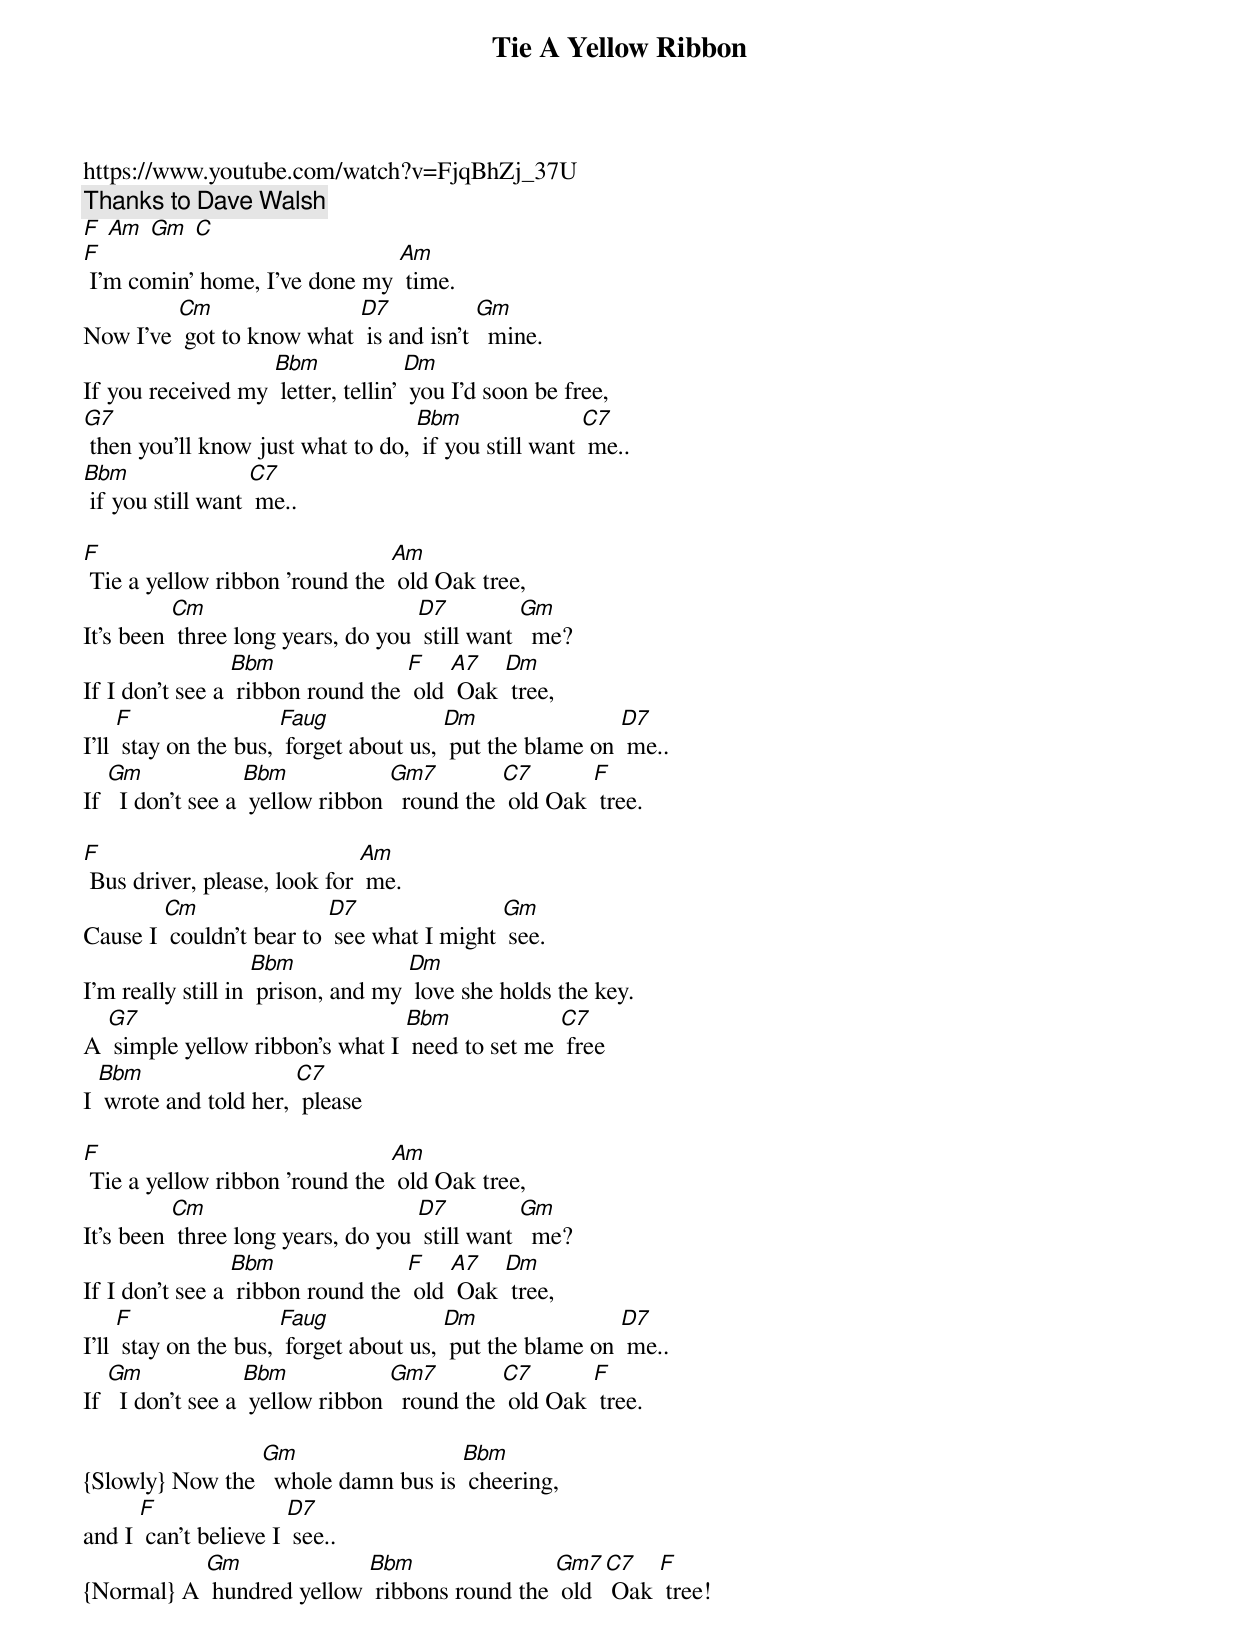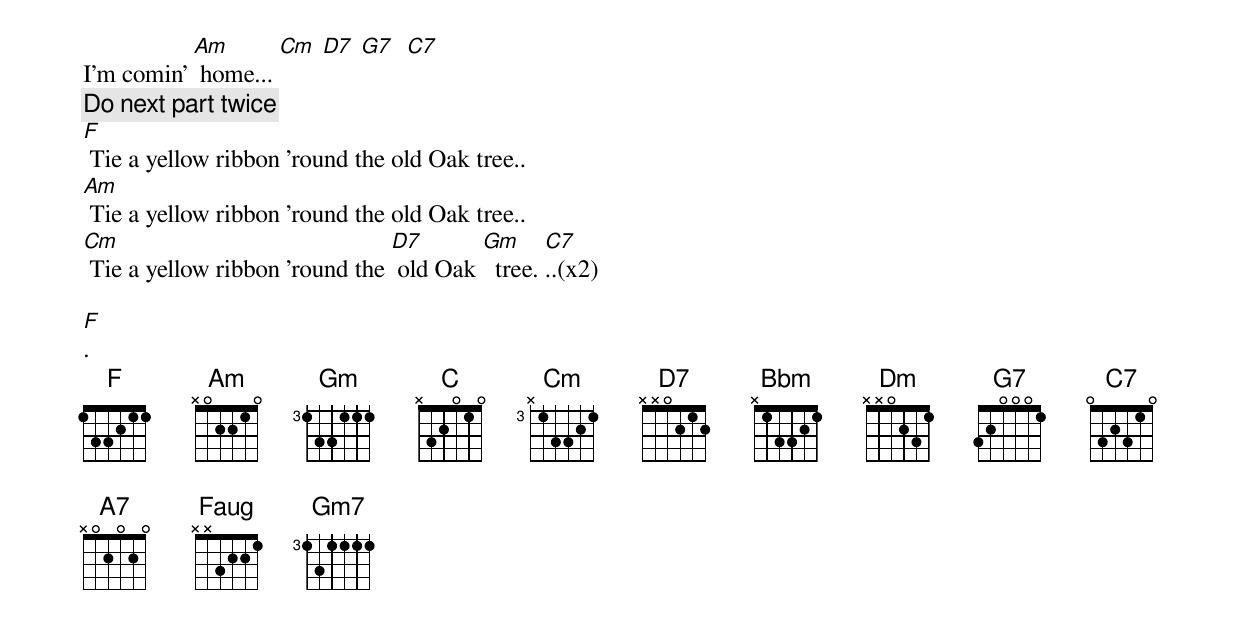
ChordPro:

{t:Tie A Yellow Ribbon }
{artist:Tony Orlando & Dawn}
https://www.youtube.com/watch?v=FjqBhZj_37U
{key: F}
{c: Thanks to Dave Walsh}
[F] [Am] [Gm] [C]
[F] I'm comin' home, I've done my [Am] time.
Now I've [Cm] got to know what [D7] is and isn't [Gm]  mine.
If you received my [Bbm] letter, tellin' [Dm] you I'd soon be free,
[G7] then you'll know just what to do, [Bbm] if you still want [C7] me..
[Bbm] if you still want [C7] me..

[F] Tie a yellow ribbon 'round the [Am] old Oak tree,
It's been [Cm] three long years, do you [D7] still want [Gm]  me?
If I don't see a [Bbm] ribbon round the [F] old [A7] Oak [Dm] tree,
I'll [F] stay on the bus, [Faug] forget about us, [Dm] put the blame on [D7] me..
If [Gm]  I don't see a [Bbm] yellow ribbon [Gm7]  round the [C7] old Oak [F] tree.

[F] Bus driver, please, look for [Am] me.
Cause I [Cm] couldn't bear to [D7] see what I might [Gm] see.
I'm really still in [Bbm] prison, and my [Dm] love she holds the key.
A [G7] simple yellow ribbon's what I [Bbm] need to set me [C7] free
I [Bbm] wrote and told her, [C7] please

[F] Tie a yellow ribbon 'round the [Am] old Oak tree,
It's been [Cm] three long years, do you [D7] still want [Gm]  me?
If I don't see a [Bbm] ribbon round the [F] old [A7] Oak [Dm] tree,
I'll [F] stay on the bus, [Faug] forget about us, [Dm] put the blame on [D7] me..
If [Gm]  I don't see a [Bbm] yellow ribbon [Gm7]  round the [C7] old Oak [F] tree.

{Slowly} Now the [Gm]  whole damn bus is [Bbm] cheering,
and I [F] can't believe I [D7] see..
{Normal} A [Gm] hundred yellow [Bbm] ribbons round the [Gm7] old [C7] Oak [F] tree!
I'm comin' [Am] home... [Cm] [D7] [G7]  [C7]
{c: Do next part twice}
[F] Tie a yellow ribbon 'round the old Oak tree..
[Am] Tie a yellow ribbon 'round the old Oak tree..
[Cm] Tie a yellow ribbon 'round the [D7] old Oak [Gm]  tree. [C7]..(x2)

[F].
